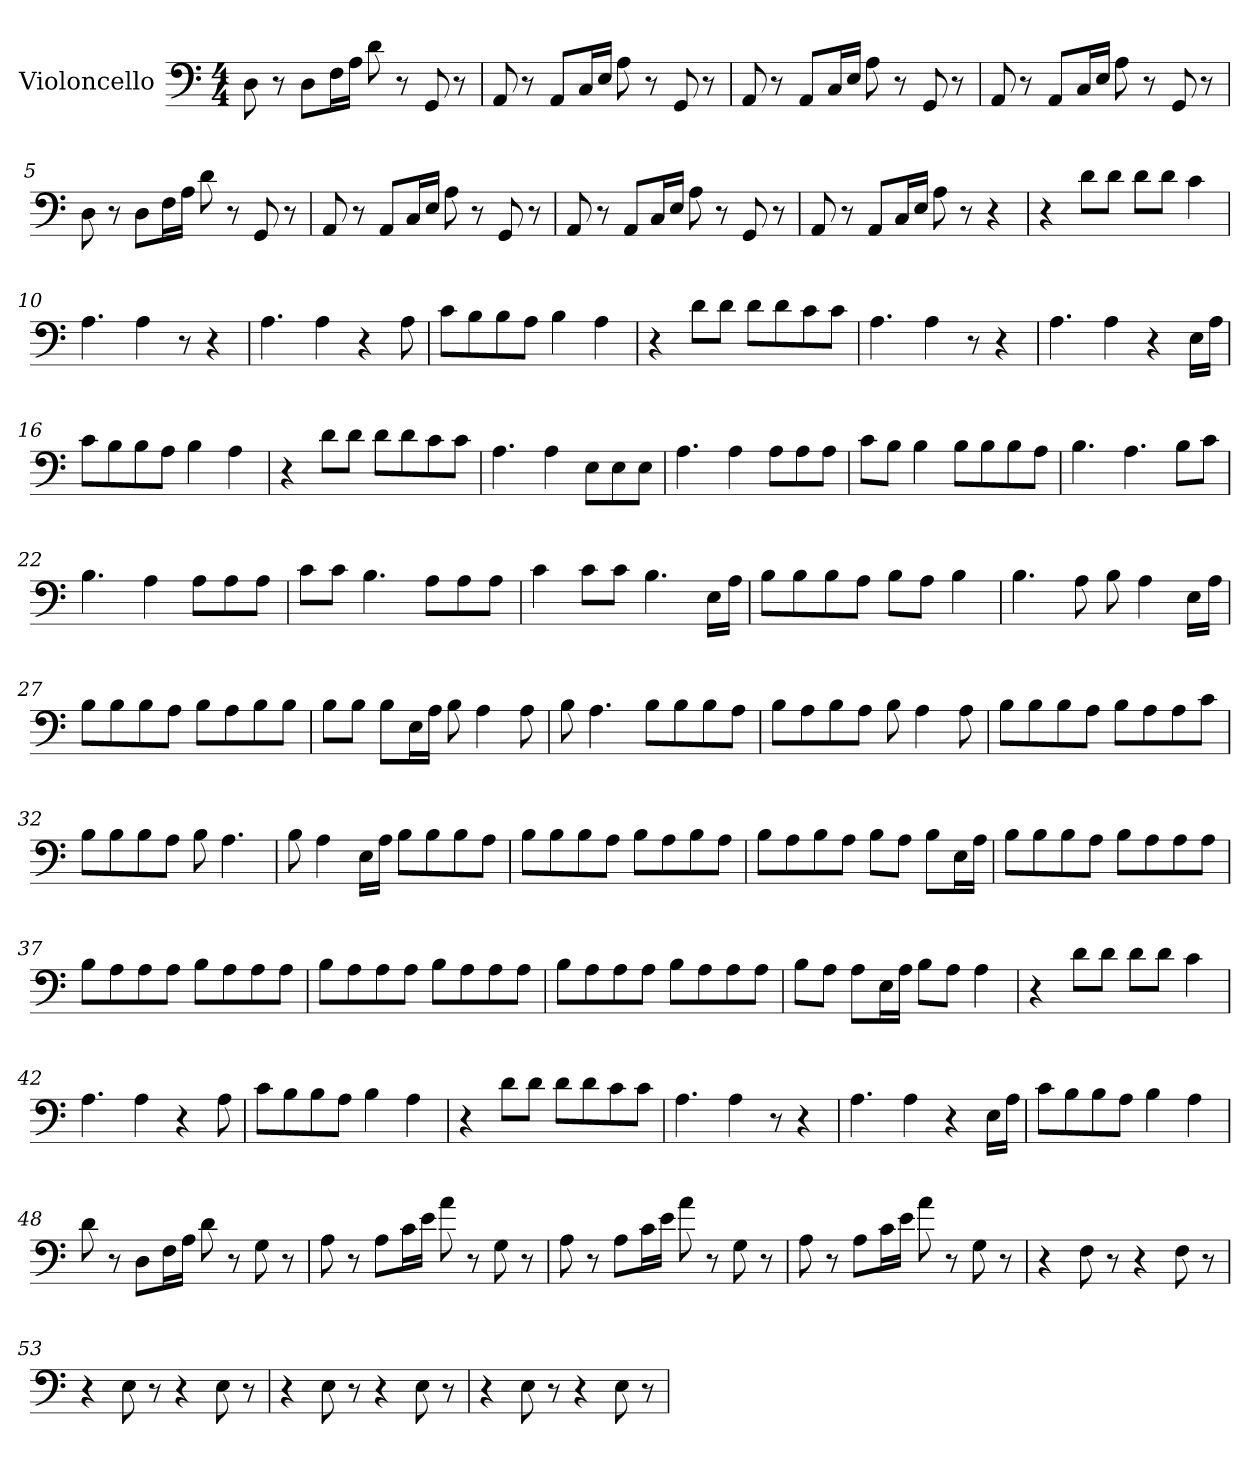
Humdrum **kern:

**kern
*part1
*staff1
*I"Violoncello
*I'Vc.
*clefF4
*k[]
*M4/4
*MM160
=1
8D\
8r
8D\L
16F\L
16A\JJ
8d\
8r
8GG/
8r
=2
8AA/
8r
8AA/L
16C/L
16E/JJ
8A\
8r
8GG/
8r
=3
8AA/
8r
8AA/L
16C/L
16E/JJ
8A\
8r
8GG/
8r
=4
8AA/
8r
8AA/L
16C/L
16E/JJ
8A\
8r
8GG/
8r
=5
8D\
8r
8D\L
16F\L
16A\JJ
8d\
8r
8GG/
8r
!!LO:LB:g=z
=6
8AA/
8r
8AA/L
16C/L
16E/JJ
8A\
8r
8GG/
8r
=7
8AA/
8r
8AA/L
16C/L
16E/JJ
8A\
8r
8GG/
8r
=8
8AA/
8r
8AA/L
16C/L
16E/JJ
8A\
8r
4r
=9
4r
8d\L
8d\J
8d\L
8d\J
4c\
=10
4.A\
4A\
8r
4r
=11
4.A\
4A\
4r
8A\
!!LO:LB:g=z
=12
8c\L
8B\
8B\
8A\J
4B\
4A\
=13
4r
8d\L
8d\J
8d\L
8d\
8c\
8c\J
=14
4.A\
4A\
8r
4r
=15
4.A\
4A\
4r
16E\LL
16A\JJ
=16
8c\L
8B\
8B\
8A\J
4B\
4A\
=17
4r
8d\L
8d\J
8d\L
8d\
8c\
8c\J
=18
4.A\
4A\
8E\L
8E\
8E\J
!!LO:LB:g=z
=19
4.A\
4A\
8A\L
8A\
8A\J
=20
8c\L
8B\J
4B\
8B\L
8B\
8B\
8A\J
=21
4.B\
4.A\
8B\L
8c\J
=22
4.B\
4A\
8A\L
8A\
8A\J
=23
8c\L
8c\J
4.B\
8A\L
8A\
8A\J
=24
4c\
8c\L
8c\J
4.B\
16E\LL
16A\JJ
=25
8B\L
8B\
8B\
8A\J
8B\L
8A\J
4B\
!!LO:LB:g=z
=26
4.B\
8A\
8B\
4A\
16E\LL
16A\JJ
=27
8B\L
8B\
8B\
8A\J
8B\L
8A\
8B\
8B\J
=28
8B\L
8B\J
8B\L
16E\L
16A\JJ
8B\
4A\
8A\
=29
8B\
4.A\
8B\L
8B\
8B\
8A\J
=30
8B\L
8A\
8B\
8A\J
8B\
4A\
8A\
=31
8B\L
8B\
8B\
8A\J
8B\L
8A\
8A\
8c\J
!!LO:LB:g=z
=32
8B\L
8B\
8B\
8A\J
8B\
4.A\
=33
8B\
4A\
16E\LL
16A\JJ
8B\L
8B\
8B\
8A\J
=34
8B\L
8B\
8B\
8A\J
8B\L
8A\
8B\
8A\J
=35
8B\L
8A\
8B\
8A\J
8B\L
8A\J
8B\L
16E\L
16A\JJ
=36
8B\L
8B\
8B\
8A\J
8B\L
8A\
8A\
8A\J
=37
8B\L
8A\
8A\
8A\J
8B\L
8A\
8A\
8A\J
!!LO:LB:g=z
=38
8B\L
8A\
8A\
8A\J
8B\L
8A\
8A\
8A\J
=39
8B\L
8A\
8A\
8A\J
8B\L
8A\
8A\
8A\J
=40
8B\L
8A\J
8A\L
16E\L
16A\JJ
8B\L
8A\J
4A\
=41
4r
8d\L
8d\J
8d\L
8d\J
4c\
=42
4.A\
4A\
4r
8A\
=43
8c\L
8B\
8B\
8A\J
4B\
4A\
!!LO:LB:g=z
=44
4r
8d\L
8d\J
8d\L
8d\
8c\
8c\J
=45
4.A\
4A\
8r
4r
=46
4.A\
4A\
4r
16E\LL
16A\JJ
=47
8c\L
8B\
8B\
8A\J
4B\
4A\
=48
8d\
8r
8D\L
16F\L
16A\JJ
8d\
8r
8G\
8r
=49
8A\
8r
8A\L
16c\L
16e\JJ
8a\
8r
8G\
8r
!!LO:LB:g=z
=50
8A\
8r
8A\L
16c\L
16e\JJ
8a\
8r
8G\
8r
=51
8A\
8r
8A\L
16c\L
16e\JJ
8a\
8r
8G\
8r
=52
4r
8F\
8r
4r
8F\
8r
=53
4r
8E\
8r
4r
8E\
8r
=54
4r
8E\
8r
4r
8E\
8r
=55
4r
8E\
8r
4r
8E\
8r
=
*-
